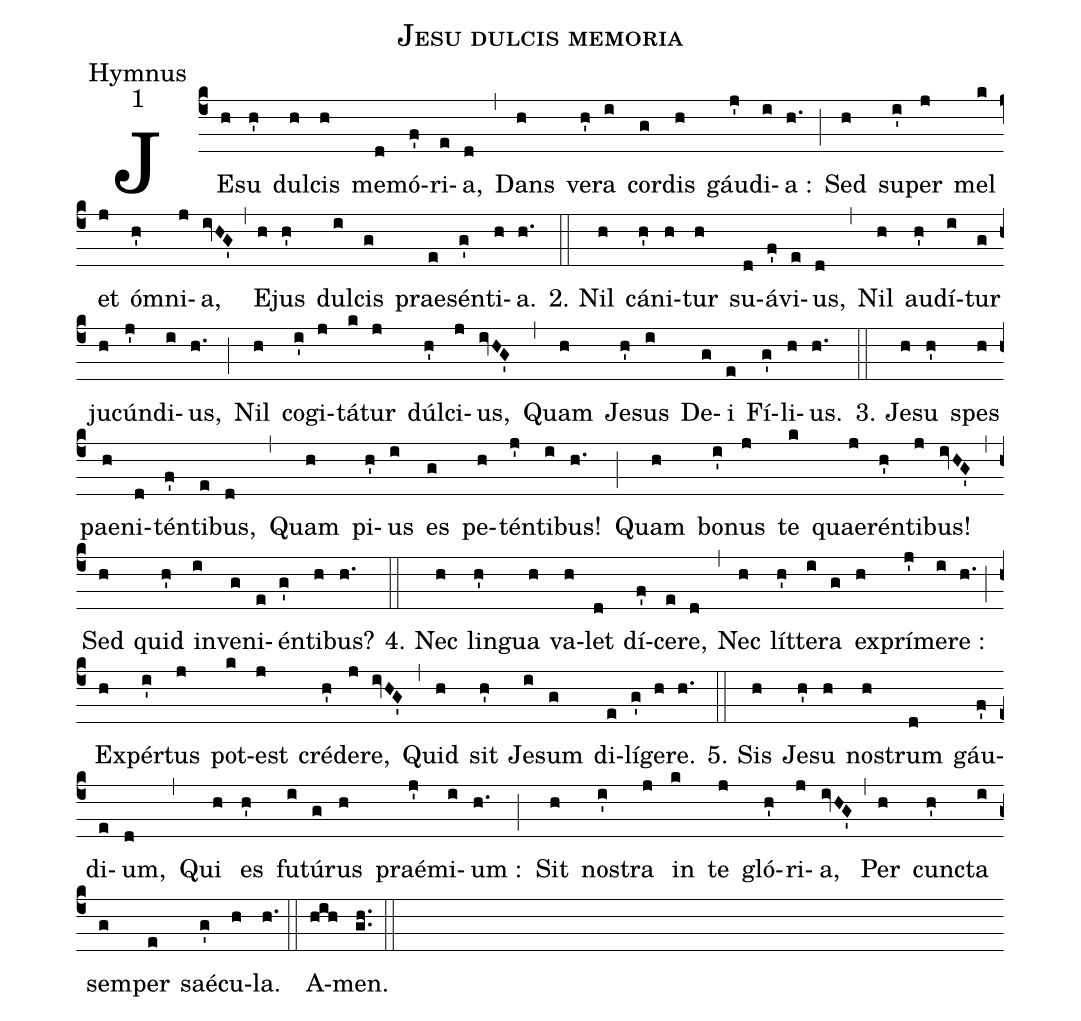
name:Jesu dulcis memoria;
office-part:Hymnus;
mode:1;
%%
(c4) JE(h)su(h') dul(h)cis(h) me(d)mó(f')ri(e)a,(d) (,) Dans(h) ve(h')ra(i) cor(g)dis(h) gáu(j')di(i)a :(h.) (;) Sed(h) su(i')per(j) mel(k) et(j) ó(h')mni(j)a,(ivHG') (,) E(h)jus(h') dul(i)cis(g) prae(e)sén(g')ti(h)a.(h.) (::)
2. Nil(h) cá(h')ni(h)tur(h) su(d)á(f')vi(e)us,(d) (,) Nil(h) au(h')dí(i)tur(g) ju(h)cún(j')di(i)us,(h.) (;) Nil(h) co(i')gi(j)tá(k)tur(j) dúl(h')ci(j)us,(ivHG') (,) Quam(h) Je(h')sus(i) De(g)i(e) Fí(g')li(h)us.(h.) (::)
3. Je(h)su(h') spes(h) pae(h)ni(d)tén(f')ti(e)bus,(d) (,) Quam(h) pi(h')us(i) es(g) pe(h)tén(j')ti(i)bus!(h.) (;) Quam(h) bo(i')nus(j) te(k) quae(j)rén(h')ti(j)bus!(ivHG') (,) Sed(h) quid(h') in(i)ve(g)ni(e)én(g')ti(h)bus?(h.) (::)
4. Nec(h) lin(h')gua(h) va(h)let(d) dí(f')ce(e)re,(d) (,) Nec(h) lít(h')te(i)ra(g) ex(h)prí(j')me(i)re :(h.) (;) Ex(h)pér(i')tus(j) pot(k)est(j) cré(h')de(j)re,(ivHG') (,) Quid(h) sit(h') Je(i)sum(g) di(e)lí(g')ge(h)re.(h.) (::)
5. Sis(h) Je(h')su(h) no(h)strum(d) gáu(f')di(e)um,(d) (,) Qui(h) es(h') fu(i)tú(g)rus(h) praé(j')mi(i)um :(h.) (;) Sit(h) no(i')stra(j) in(k) te(j) gló(h')ri(j)a,(ivHG') (,) Per(h) cun(h')cta(i) sem(g)per(e) saé(g')cu(h)la.(h.) (::)
A(hih)men.(gh..) (::)
